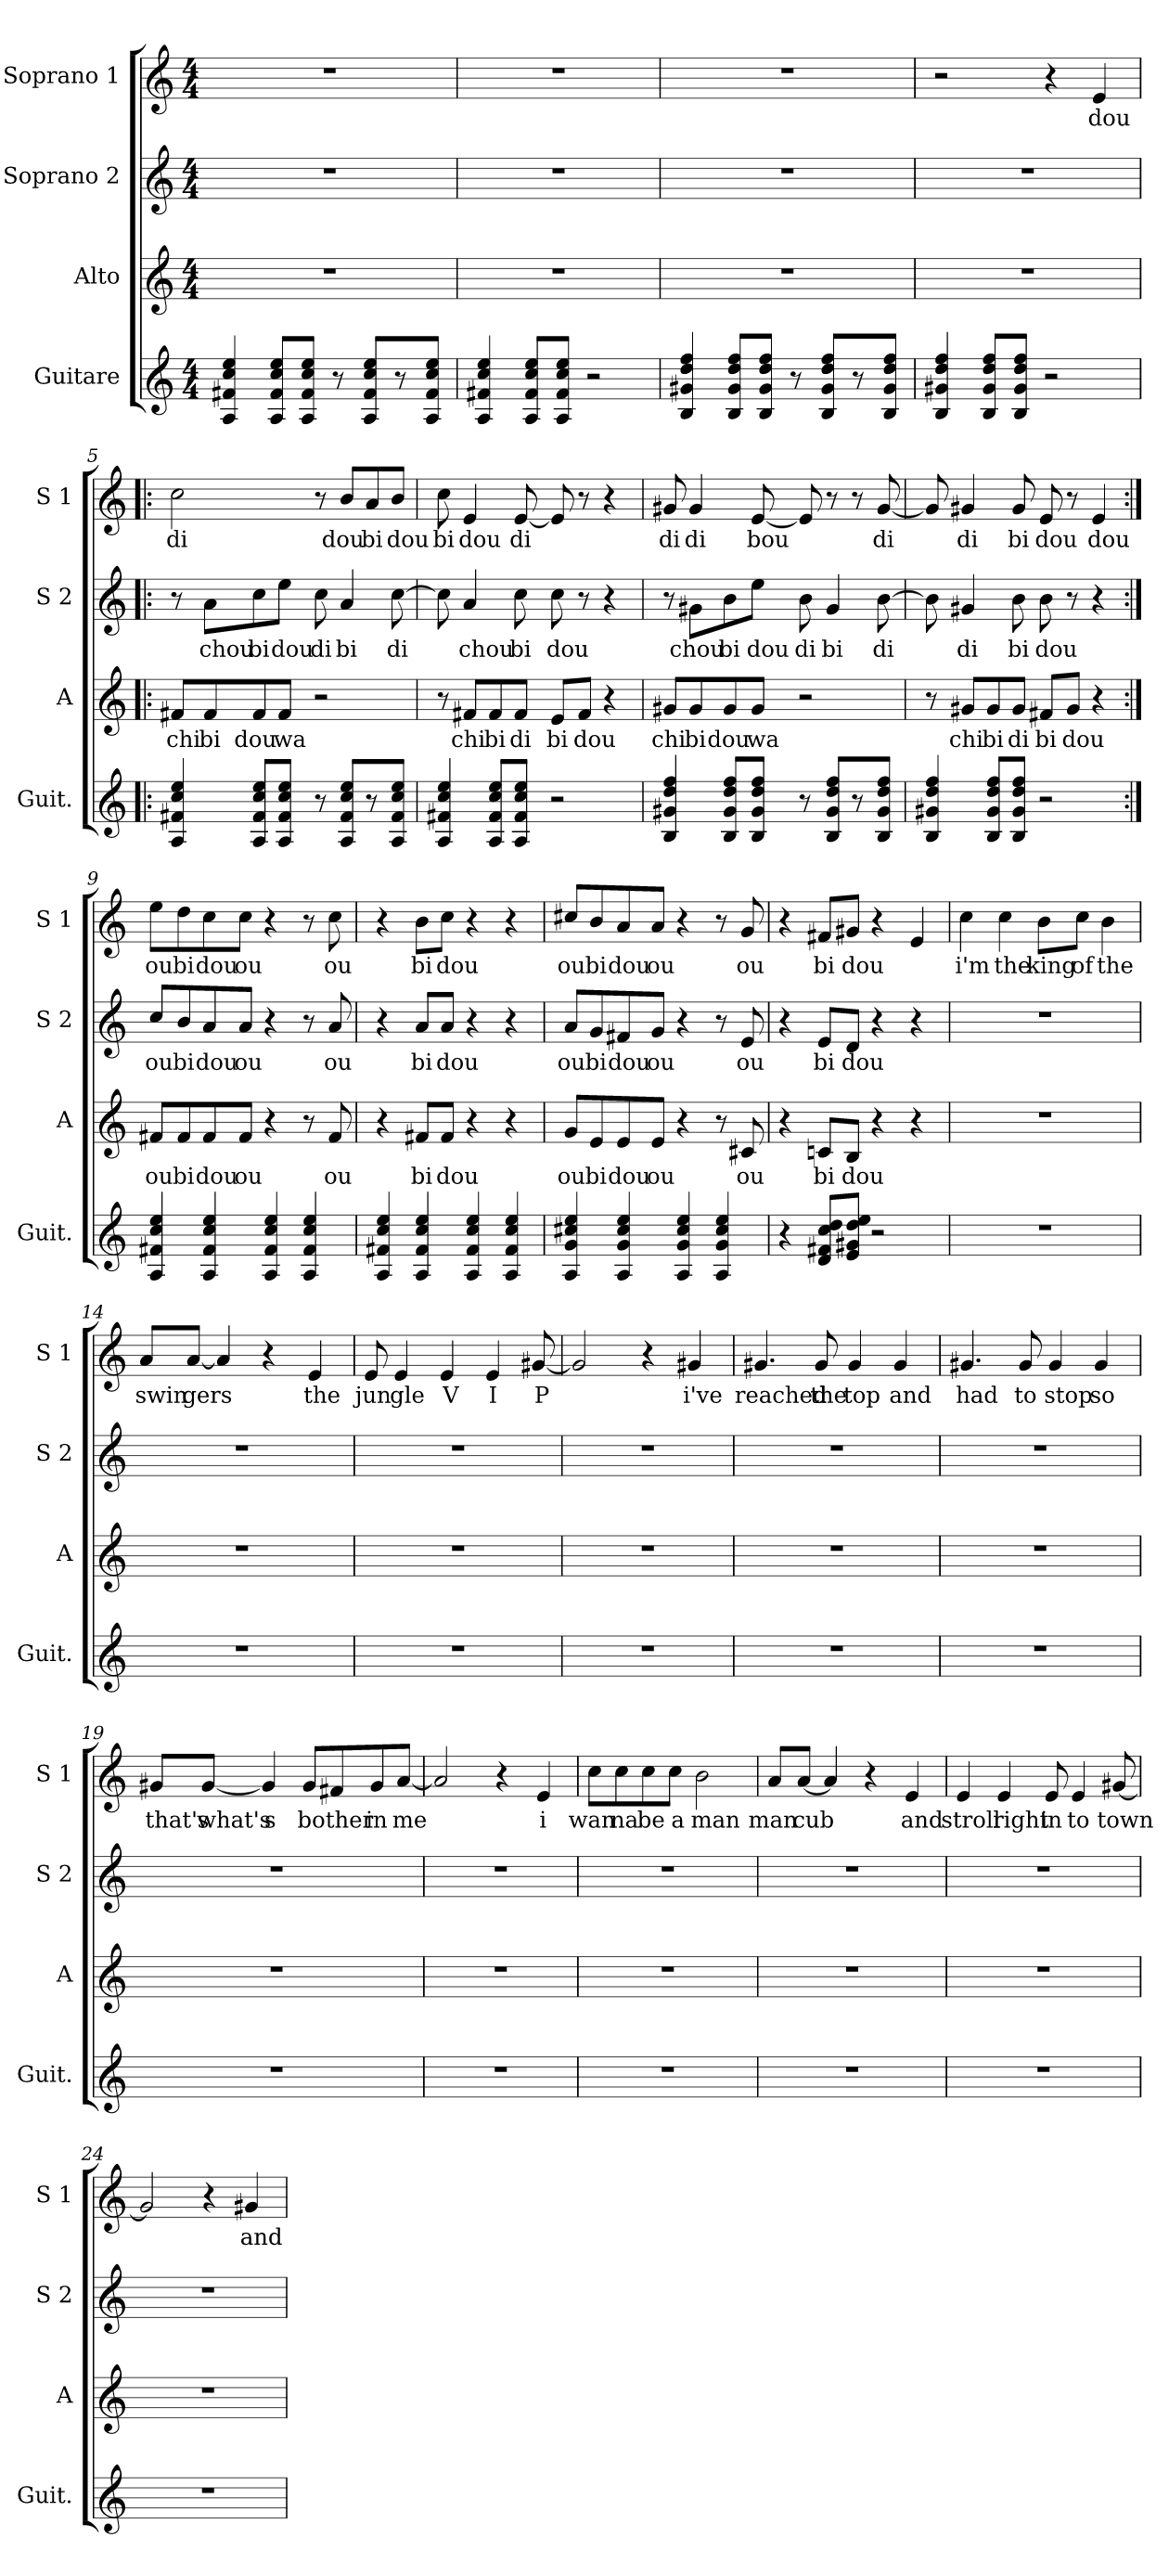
**kern	**kern	**text	**kern	**text	**kern	**text
*part4	*part3	*part3	*part2	*part2	*part1	*part1
*staff4	*staff3	*staff3	*staff2	*staff2	*staff1	*staff1
*I"Guitare	*I"Alto	*	*I"Soprano 2	*	*I"Soprano 1	*
*I'Guit.	*I'A	*	*I'S 2	*	*I'S 1	*
*clefG2	*clefG2	*	*clefG2	*	*clefG2	*
*ITrd7c12	*	*	*	*	*	*
*k[]	*k[]	*	*k[]	*	*k[]	*
*C:	*C:	*	*C:	*	*C:	*
*M4/4	*M4/4	*	*M4/4	*	*M4/4	*
=1	=1	=1	=1	=1	=1	=1
4AA/ 4F#X/ 4c/ 4e/	1r	.	1r	.	1r	.
8AA/ 8F#/ 8c/ 8e/L	.	.	.	.	.	.
8AA/ 8F#/ 8c/ 8e/J	.	.	.	.	.	.
8r	.	.	.	.	.	.
8AA/ 8F#/ 8c/ 8e/L	.	.	.	.	.	.
8r	.	.	.	.	.	.
8AA/ 8F#/ 8c/ 8e/J	.	.	.	.	.	.
=2	=2	=2	=2	=2	=2	=2
4AA/ 4F#X/ 4c/ 4e/	1r	.	1r	.	1r	.
8AA/ 8F#/ 8c/ 8e/L	.	.	.	.	.	.
8AA/ 8F#/ 8c/ 8e/J	.	.	.	.	.	.
2r	.	.	.	.	.	.
=3	=3	=3	=3	=3	=3	=3
4BB/ 4G#X/ 4d/ 4f/	1r	.	1r	.	1r	.
8BB/ 8G#/ 8d/ 8f/L	.	.	.	.	.	.
8BB/ 8G#/ 8d/ 8f/J	.	.	.	.	.	.
8r	.	.	.	.	.	.
8BB/ 8G#/ 8d/ 8f/L	.	.	.	.	.	.
8r	.	.	.	.	.	.
8BB/ 8G#/ 8d/ 8f/J	.	.	.	.	.	.
=4	=4	=4	=4	=4	=4	=4
4BB/ 4G#X/ 4d/ 4f/	1r	.	1r	.	2r	.
8BB/ 8G#/ 8d/ 8f/L	.	.	.	.	.	.
8BB/ 8G#/ 8d/ 8f/J	.	.	.	.	.	.
2r	.	.	.	.	4r	.
!	!	!	!	!	!	!LO:LY:b
.	.	.	.	.	4e/	dou
!!LO:LB:g=z
=5!|:	=5!|:	=5!|:	=5!|:	=5!|:	=5!|:	=5!|:
!	!	!LO:LY:b	!	!	!	!LO:LY:b
4AA/ 4F#X/ 4c/ 4e/	8f#X/L	chi	8r	.	2cc\	di
!	!	!LO:LY:b	!	!LO:LY:b	!	!
.	8f#/	bi	8a\L	chou	.	.
!	!	!LO:LY:b	!	!LO:LY:b	!	!
8AA/ 8F#/ 8c/ 8e/L	8f#/	dou	8cc\	bi	.	.
!	!	!LO:LY:b	!	!LO:LY:b	!	!
8AA/ 8F#/ 8c/ 8e/J	8f#/J	wa	8ee\J	dou	.	.
!	!	!	!	!LO:LY:b	!	!
8r	2r	.	8cc\	di	8r	.
!	!	!	!	!LO:LY:b	!	!LO:LY:b
8AA/ 8F#/ 8c/ 8e/L	.	.	4a/	bi	8b/L	dou
!	!	!	!	!	!	!LO:LY:b
8r	.	.	.	.	8a/	bi
!	!	!	!	!LO:LY:b	!	!LO:LY:b
8AA/ 8F#/ 8c/ 8e/J	.	.	[8cc\	di	8b/J	dou
=6	=6	=6	=6	=6	=6	=6
!	!	!	!	!	!	!LO:LY:b
4AA/ 4F#X/ 4c/ 4e/	8r	.	8cc\]	.	8cc\	bi
!	!	!LO:LY:b	!	!LO:LY:b	!	!LO:LY:b
.	8f#X/L	chi	4a/	chou	4e/	dou
!	!	!LO:LY:b	!	!	!	!
8AA/ 8F#/ 8c/ 8e/L	8f#/	bi	.	.	.	.
!	!	!LO:LY:b	!	!LO:LY:b	!	!LO:LY:b
8AA/ 8F#/ 8c/ 8e/J	8f#/J	di	8cc\	bi	[8e/	di
!	!	!LO:LY:b	!	!LO:LY:b	!	!
2r	8e/L	bi	8cc\	dou	8e/]	.
!	!	!LO:LY:b	!	!	!	!
.	8f#/J	dou	8r	.	8r	.
.	4r	.	4r	.	4r	.
=7	=7	=7	=7	=7	=7	=7
!	!	!LO:LY:b	!	!	!	!LO:LY:b
4BB/ 4G#X/ 4d/ 4f/	8g#X/L	chi	8r	.	8g#X/	di
!	!	!LO:LY:b	!	!LO:LY:b	!	!LO:LY:b
.	8g#/	bi	8g#X\L	chou	4g#/	di
!	!	!LO:LY:b	!	!LO:LY:b	!	!
8BB/ 8G#/ 8d/ 8f/L	8g#/	dou	8b\	bi	.	.
!	!	!LO:LY:b	!	!LO:LY:b	!	!LO:LY:b
8BB/ 8G#/ 8d/ 8f/J	8g#/J	wa	8ee\J	dou	[8e/	bou
!	!	!	!	!LO:LY:b	!	!
8r	2r	.	8b\	di	8e/]	.
!	!	!	!	!LO:LY:b	!	!
8BB/ 8G#/ 8d/ 8f/L	.	.	4g#/	bi	8r	.
8r	.	.	.	.	8r	.
!	!	!	!	!LO:LY:b	!	!LO:LY:b
8BB/ 8G#/ 8d/ 8f/J	.	.	[8b\	di	[8g#/	di
=8	=8	=8	=8	=8	=8	=8
4BB/ 4G#X/ 4d/ 4f/	8r	.	8b\]	.	8g#/]	.
!	!	!LO:LY:b	!	!LO:LY:b	!	!LO:LY:b
.	8g#X/L	chi	4g#X/	di	4g#X/	di
!	!	!LO:LY:b	!	!	!	!
8BB/ 8G#/ 8d/ 8f/L	8g#/	bi	.	.	.	.
!	!	!LO:LY:b	!	!LO:LY:b	!	!LO:LY:b
8BB/ 8G#/ 8d/ 8f/J	8g#/J	di	8b\	bi	8g#/	bi
!	!	!LO:LY:b	!	!LO:LY:b	!	!LO:LY:b
2r	8f#X/L	bi	8b\	dou	8e/	dou
!	!	!LO:LY:b	!	!	!	!
.	8g#/J	dou	8r	.	8r	.
!	!	!	!	!	!	!LO:LY:b
.	4r	.	4r	.	4e/	dou
!!LO:LB:g=z
=9:|!	=9:|!	=9:|!	=9:|!	=9:|!	=9:|!	=9:|!
!	!	!LO:LY:b	!	!LO:LY:b	!	!LO:LY:b
4AA/ 4F#X/ 4c/ 4e/	8f#X/L	ou	8cc/L	ou	8ee\L	ou
!	!	!LO:LY:b	!	!LO:LY:b	!	!LO:LY:b
.	8f#/	bi	8b/	bi	8dd\	bi
!	!	!LO:LY:b	!	!LO:LY:b	!	!LO:LY:b
4AA/ 4F#/ 4c/ 4e/	8f#/	dou	8a/	dou	8cc\	dou
!	!	!LO:LY:b	!	!LO:LY:b	!	!LO:LY:b
.	8f#/J	ou	8a/J	ou	8cc\J	ou
4AA/ 4F#/ 4c/ 4e/	4r	.	4r	.	4r	.
4AA/ 4F#/ 4c/ 4e/	8r	.	8r	.	8r	.
!	!	!LO:LY:b	!	!LO:LY:b	!	!LO:LY:b
.	8f#/	ou	8a/	ou	8cc\	ou
=10	=10	=10	=10	=10	=10	=10
4AA/ 4F#X/ 4c/ 4e/	4r	.	4r	.	4r	.
!	!	!LO:LY:b	!	!LO:LY:b	!	!LO:LY:b
4AA/ 4F#/ 4c/ 4e/	8f#X/L	bi	8a/L	bi	8b\L	bi
!	!	!LO:LY:b	!	!LO:LY:b	!	!LO:LY:b
.	8f#/J	dou	8a/J	dou	8cc\J	dou
4AA/ 4F#/ 4c/ 4e/	4r	.	4r	.	4r	.
4AA/ 4F#/ 4c/ 4e/	4r	.	4r	.	4r	.
=11	=11	=11	=11	=11	=11	=11
!	!	!LO:LY:b	!	!LO:LY:b	!	!LO:LY:b
4AA/ 4G/ 4c#X/ 4e/	8g/L	ou	8a/L	ou	8cc#X/L	ou
!	!	!LO:LY:b	!	!LO:LY:b	!	!LO:LY:b
.	8e/	bi	8g/	bi	8b/	bi
!	!	!LO:LY:b	!	!LO:LY:b	!	!LO:LY:b
4AA/ 4G/ 4c#/ 4e/	8e/	dou	8f#X/	dou	8a/	dou
!	!	!LO:LY:b	!	!LO:LY:b	!	!LO:LY:b
.	8e/J	ou	8g/J	ou	8a/J	ou
4AA/ 4G/ 4c#/ 4e/	4r	.	4r	.	4r	.
4AA/ 4G/ 4c#/ 4e/	8r	.	8r	.	8r	.
!	!	!LO:LY:b	!	!LO:LY:b	!	!LO:LY:b
.	8c#X/	ou	8e/	ou	8g/	ou
=12	=12	=12	=12	=12	=12	=12
4r	4r	.	4r	.	4r	.
!	!	!LO:LY:b	!	!LO:LY:b	!	!LO:LY:b
8D/ 8F#X/ 8c/ 8d/L	8cn/L	bi	8e/L	bi	8f#X/L	bi
!	!	!LO:LY:b	!	!LO:LY:b	!	!LO:LY:b
8E/ 8G#X/ 8d/ 8e/J	8B/J	dou	8d/J	dou	8g#X/J	dou
2r	4r	.	4r	.	4r	.
.	4r	.	4r	.	4e/	.
!!LO:PB:g=z
=13	=13	=13	=13	=13	=13	=13
!	!	!	!	!	!	!LO:LY:b
1r	1r	.	1r	.	4cc\	i'm
!	!	!	!	!	!	!LO:LY:b
.	.	.	.	.	4cc\	the
!	!	!	!	!	!	!LO:LY:b
.	.	.	.	.	8b\L	king
!	!	!	!	!	!	!LO:LY:b
.	.	.	.	.	8cc\J	of
!	!	!	!	!	!	!LO:LY:b
.	.	.	.	.	4b\	the
=14	=14	=14	=14	=14	=14	=14
!	!	!	!	!	!	!LO:LY:b
1r	1r	.	1r	.	8a/L	swin
!	!	!	!	!	!	!LO:LY:b
.	.	.	.	.	[8a/J	gers
.	.	.	.	.	4a/]	.
.	.	.	.	.	4r	.
!	!	!	!	!	!	!LO:LY:b
.	.	.	.	.	4e/	the
=15	=15	=15	=15	=15	=15	=15
!	!	!	!	!	!	!LO:LY:b
1r	1r	.	1r	.	8e/	jun
!	!	!	!	!	!	!LO:LY:b
.	.	.	.	.	4e/	gle
!	!	!	!	!	!	!LO:LY:b
.	.	.	.	.	4e/	V
!	!	!	!	!	!	!LO:LY:b
.	.	.	.	.	4e/	I
!	!	!	!	!	!	!LO:LY:b
.	.	.	.	.	[8g#X/	P
=16	=16	=16	=16	=16	=16	=16
1r	1r	.	1r	.	2g#/]	.
.	.	.	.	.	4r	.
!	!	!	!	!	!	!LO:LY:b
.	.	.	.	.	4g#X/	i've
!!LO:LB:g=z
=17	=17	=17	=17	=17	=17	=17
!	!	!	!	!	!	!LO:LY:b
1r	1r	.	1r	.	4.g#X/	reached
!	!	!	!	!	!	!LO:LY:b
.	.	.	.	.	8g#/	the
!	!	!	!	!	!	!LO:LY:b
.	.	.	.	.	4g#/	top
!	!	!	!	!	!	!LO:LY:b
.	.	.	.	.	4g#/	and
=18	=18	=18	=18	=18	=18	=18
!	!	!	!	!	!	!LO:LY:b
1r	1r	.	1r	.	4.g#X/	had
!	!	!	!	!	!	!LO:LY:b
.	.	.	.	.	8g#/	to
!	!	!	!	!	!	!LO:LY:b
.	.	.	.	.	4g#/	stop
!	!	!	!	!	!	!LO:LY:b
.	.	.	.	.	4g#/	so
=19	=19	=19	=19	=19	=19	=19
!	!	!	!	!	!	!LO:LY:b
1r	1r	.	1r	.	8g#X/L	that's
!	!	!	!	!	!	!LO:LY:b
.	.	.	.	.	[8g#/J	what's
!	!	!	!	!	!	!LO:LY:b
.	.	.	.	.	4g#/]	s
!	!	!	!	!	!	!LO:LY:b
.	.	.	.	.	8g#/L	bo
!	!	!	!	!	!	!LO:LY:b
.	.	.	.	.	8f#X/	ther
!	!	!	!	!	!	!LO:LY:b
.	.	.	.	.	8g#/	in
!	!	!	!	!	!	!LO:LY:b
.	.	.	.	.	[8a/J	me
=20	=20	=20	=20	=20	=20	=20
1r	1r	.	1r	.	2a/]	.
.	.	.	.	.	4r	.
!	!	!	!	!	!	!LO:LY:b
.	.	.	.	.	4e/	i
!!LO:LB:g=z
=21	=21	=21	=21	=21	=21	=21
!	!	!	!	!	!	!LO:LY:b
1r	1r	.	1r	.	8cc\L	wan
!	!	!	!	!	!	!LO:LY:b
.	.	.	.	.	8cc\	na
!	!	!	!	!	!	!LO:LY:b
.	.	.	.	.	8cc\	be
!	!	!	!	!	!	!LO:LY:b
.	.	.	.	.	8cc\J	a
!	!	!	!	!	!	!LO:LY:b
.	.	.	.	.	2b\	man
=22	=22	=22	=22	=22	=22	=22
!	!	!	!	!	!	!LO:LY:b
1r	1r	.	1r	.	8a/L	man
!	!	!	!	!	!	!LO:LY:b
.	.	.	.	.	[8a/J	cub
.	.	.	.	.	4a/]	.
.	.	.	.	.	4r	.
!	!	!	!	!	!	!LO:LY:b
.	.	.	.	.	4e/	and
=23	=23	=23	=23	=23	=23	=23
!	!	!	!	!	!	!LO:LY:b
1r	1r	.	1r	.	4e/	stroll
!	!	!	!	!	!	!LO:LY:b
.	.	.	.	.	4e/	right
!	!	!	!	!	!	!LO:LY:b
.	.	.	.	.	8e/	in
!	!	!	!	!	!	!LO:LY:b
.	.	.	.	.	4e/	to
!	!	!	!	!	!	!LO:LY:b
.	.	.	.	.	[8g#X/	town
=24	=24	=24	=24	=24	=24	=24
1r	1r	.	1r	.	2g#/]	.
.	.	.	.	.	4r	.
!	!	!	!	!	!	!LO:LY:b
.	.	.	.	.	4g#X/	and
=	=	=	=	=	=	=
*-	*-	*-	*-	*-	*-	*-
